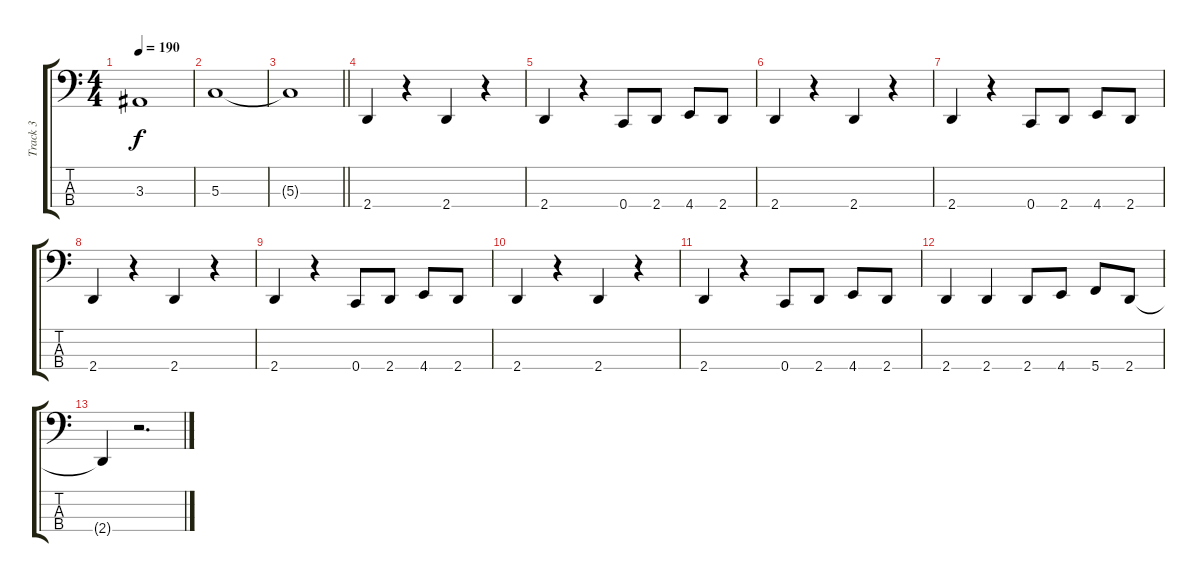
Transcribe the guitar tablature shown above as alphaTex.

\track ("Track 3" "Track 3") {instrument electricbasspick}
\staff {score tabs}
\tuning (F2 C2 G1 C1) {hide}
\ts (4 4)
\tempo 190
\clef f4
\ks c
3.3{t}.1{dy f} |
5.3.1 |
\barLineRight lightlight
5.3{t}.1 |
2.4.4 r.4 2.4.4 r.4 |
2.4.4 r.4 0.4.8 2.4.8 4.4.8 2.4.8 |
2.4.4 r.4 2.4.4 r.4 |
2.4.4 r.4 0.4.8 2.4.8 4.4.8 2.4.8 |
2.4.4 r.4 2.4.4 r.4 |
2.4.4 r.4 0.4.8 2.4.8 4.4.8 2.4.8 |
2.4.4 r.4 2.4.4 r.4 |
2.4.4 r.4 0.4.8 2.4.8 4.4.8 2.4.8 |
2.4.4 2.4.4 2.4.8 4.4.8 5.4.8 2.4.8 |
2.4{t}.4 r.2{d}
